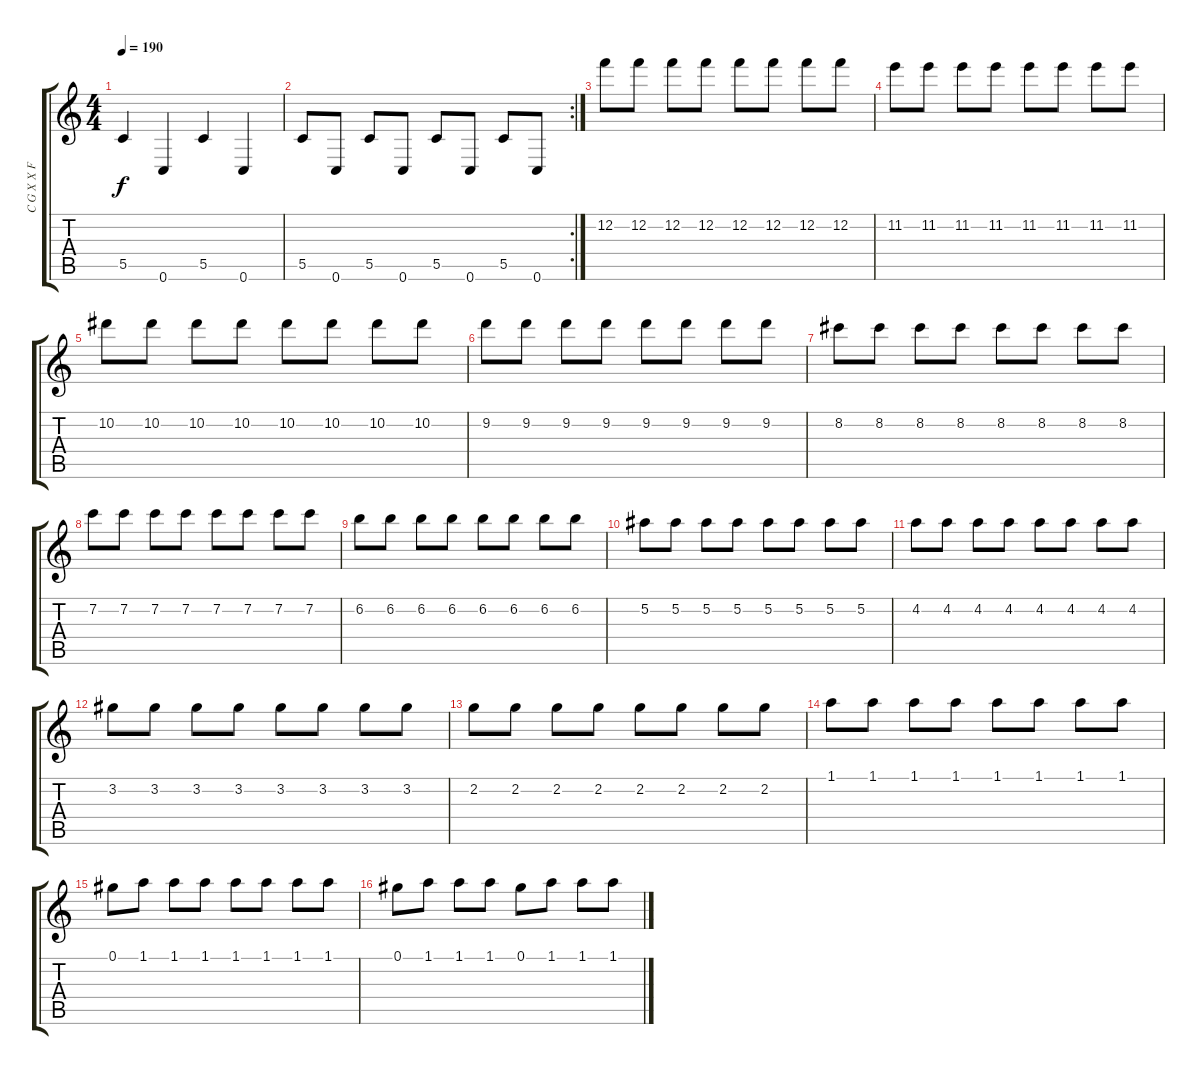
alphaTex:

\track ("C G X X F G#" "C G X X F ") {instrument electricguitarclean}
\staff {score tabs}
\tuning (Ab4 F4 F2 D3 G2 C2) {hide}
\ts (4 4)
\tempo 190
\clef g2
\ks c
5.5.4{dy f} 0.6.4 5.5.4 0.6.4 |
\rc 2
5.5.8 0.6.8 5.5.8 0.6.8 5.5.8 0.6.8 5.5.8 0.6.8 |
12.2.8 12.2.8 12.2.8 12.2.8 12.2.8 12.2.8 12.2.8 12.2.8 |
11.2.8 11.2.8 11.2.8 11.2.8 11.2.8 11.2.8 11.2.8 11.2.8 |
10.2.8 10.2.8 10.2.8 10.2.8 10.2.8 10.2.8 10.2.8 10.2.8 |
9.2.8 9.2.8 9.2.8 9.2.8 9.2.8 9.2.8 9.2.8 9.2.8 |
8.2.8 8.2.8 8.2.8 8.2.8 8.2.8 8.2.8 8.2.8 8.2.8 |
7.2.8 7.2.8 7.2.8 7.2.8 7.2.8 7.2.8 7.2.8 7.2.8 |
6.2.8 6.2.8 6.2.8 6.2.8 6.2.8 6.2.8 6.2.8 6.2.8 |
5.2.8 5.2.8 5.2.8 5.2.8 5.2.8 5.2.8 5.2.8 5.2.8 |
4.2.8 4.2.8 4.2.8 4.2.8 4.2.8 4.2.8 4.2.8 4.2.8 |
3.2.8 3.2.8 3.2.8 3.2.8 3.2.8 3.2.8 3.2.8 3.2.8 |
2.2.8 2.2.8 2.2.8 2.2.8 2.2.8 2.2.8 2.2.8 2.2.8 |
1.1.8 1.1.8 1.1.8 1.1.8 1.1.8 1.1.8 1.1.8 1.1.8 |
0.1.8 1.1.8 1.1.8 1.1.8 1.1.8 1.1.8 1.1.8 1.1.8 |
0.1.8 1.1.8 1.1.8 1.1.8 0.1.8 1.1.8 1.1.8 1.1.8
